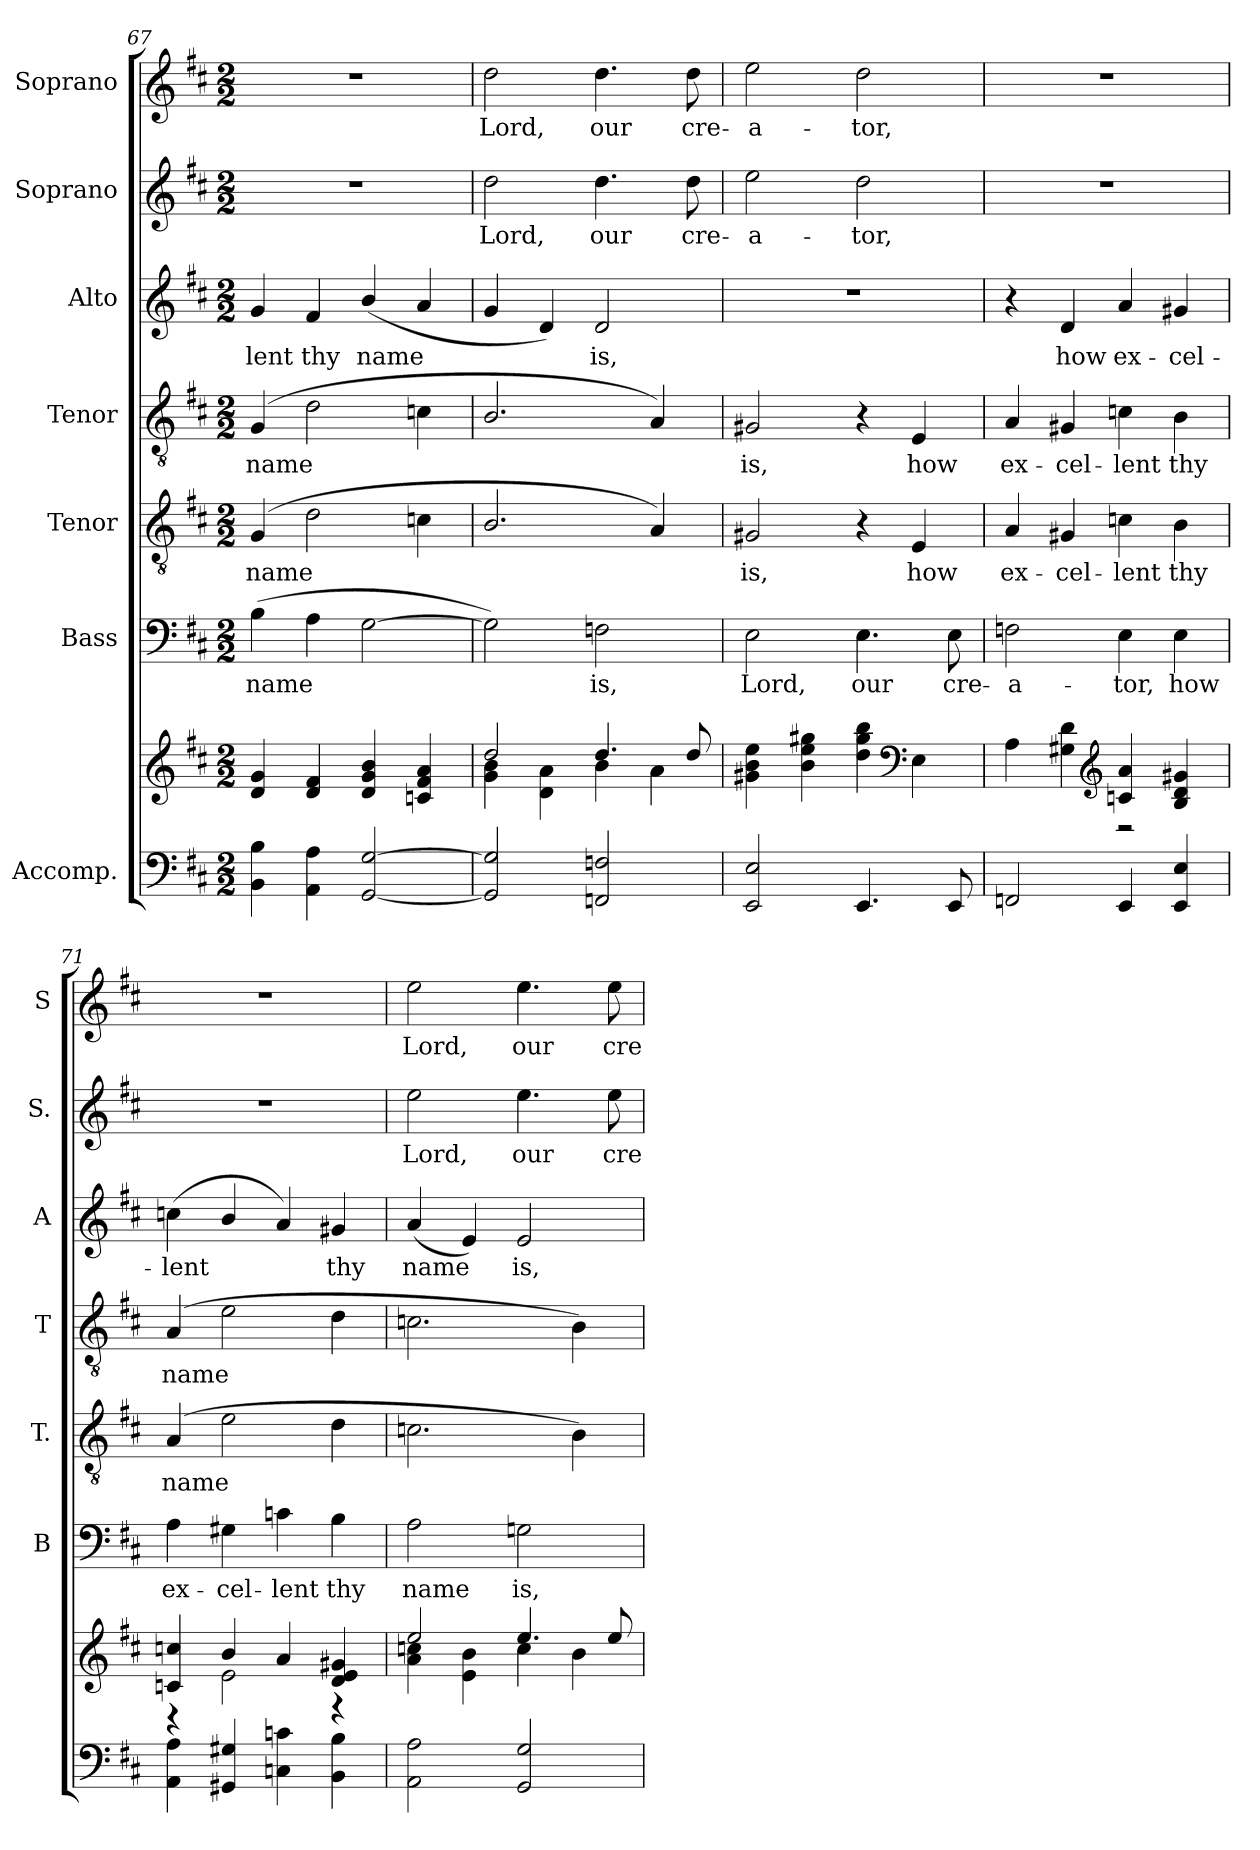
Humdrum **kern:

**kern	**kern	**kern	**text	**kern	**text	**kern	**text	**kern	**text	**kern	**text	**kern	**text
*part7	*part7	*part6	*part6	*part5	*part5	*part4	*part4	*part3	*part3	*part2	*part2	*part1	*part1
*staff8	*staff7	*staff6	*staff6	*staff5	*staff5	*staff4	*staff4	*staff3	*staff3	*staff2	*staff2	*staff1	*staff1
*I"Accomp.	*	*I"Bass	*	*I"Tenor	*	*I"Tenor	*	*I"Alto	*	*I"Soprano	*	*I"Soprano	*
*	*	*I'B	*	*I'T.	*	*I'T	*	*I'A	*	*I'S.	*	*I'S	*
*clefF4	*clefG2	*clefF4	*	*clefGv2	*	*clefGv2	*	*clefG2	*	*clefG2	*	*clefG2	*
*k[f#c#]	*k[f#c#]	*k[f#c#]	*	*k[f#c#]	*	*k[f#c#]	*	*k[f#c#]	*	*k[f#c#]	*	*k[f#c#]	*
*D:	*D:	*D:	*	*D:	*	*D:	*	*D:	*	*D:	*	*D:	*
*M2/2	*M2/2	*M2/2	*	*M2/2	*	*M2/2	*	*M2/2	*	*M2/2	*	*M2/2	*
=67	=67	=67	=67	=67	=67	=67	=67	=67	=67	=67	=67	=67	=67
!	!	!	!LO:LY:b	!	!LO:LY:b	!	!LO:LY:b	!	!LO:LY:b	!	!	!	!
4BB\ 4B\	4d/ 4g/	(>4B\	name	(<4G/	name	(<4G/	name	4g/	-lent	1r	.	1r	.
!	!	!	!	!	!	!	!	!	!LO:LY:b	!	!	!	!
4AA\ 4A\	4d/ 4f#/	4A\	.	2d\	.	2d\	.	4f#/	thy	.	.	.	.
!	!	!	!	!	!	!	!	!	!LO:LY:b	!	!	!	!
[2GG/ [2G/	4d/ 4g/ 4b/	[2G\	.	.	.	.	.	(<4b/	name	.	.	.	.
.	4cn/ 4f#/ 4a/	.	.	4cn\	.	4cn\	.	4a/	.	.	.	.	.
=68	=68	=68	=68	=68	=68	=68	=68	=68	=68	=68	=68	=68	=68
*	*^	*	*	*	*	*	*	*	*	*	*	*	*
!	!	!	!	!	!	!	!	!	!	!	!	!LO:LY:b	!	!LO:LY:b
2GG/] 2G/]	2dd/	4g\ 4b\	2G\])	.	2.B/	.	2.B/	.	4g/	.	2dd\	Lord,	2dd\	Lord,
.	.	4d\ 4a\	.	.	.	.	.	.	4d/)	.	.	.	.	.
!	!	!	!	!LO:LY:b	!	!	!	!	!	!LO:LY:b	!	!LO:LY:b	!	!LO:LY:b
2FFn/ 2Fn/	4.dd/	4b\	2Fn\	is,	.	.	.	.	2d/	is,	4.dd\	our	4.dd\	our
.	.	4a\	.	.	4A/)	.	4A/)	.	.	.	.	.	.	.
!	!	!	!	!	!	!	!	!	!	!	!	!LO:LY:b	!	!LO:LY:b
.	8dd/	.	.	.	.	.	.	.	.	.	8dd\	cre-	8dd\	cre-
!!LO:PB:g=z
=69	=69	=69	=69	=69	=69	=69	=69	=69	=69	=69	=69	=69	=69	=69
!	!	!	!	!LO:LY:b	!	!LO:LY:b	!	!LO:LY:b	!	!	!	!LO:LY:b	!	!LO:LY:b
2EE/ 2E/	1ryy	4g#X\ 4b\ 4ee\	2E\	Lord,	2G#X/	is,	2G#X/	is,	1r	.	2ee\	-a-	2ee\	-a-
.	.	4b\ 4ee\ 4gg#X\	.	.	.	.	.	.	.	.	.	.	.	.
!	!	!	!	!LO:LY:b	!	!	!	!	!	!	!	!LO:LY:b	!	!LO:LY:b
4.EE/	.	4dd\ 4gg#\ 4bb\	4.E\	our	4r	.	4r	.	.	.	2dd\	-tor,	2dd\	-tor,
*	*clefF4	*	*	*	*	*	*	*	*	*	*	*	*	*
!	!	!	!	!	!	!LO:LY:b	!	!LO:LY:b	!	!	!	!	!	!
.	.	4E\	.	.	4E/	how	4E/	how	.	.	.	.	.	.
!	!	!	!	!LO:LY:b	!	!	!	!	!	!	!	!	!	!
8EE/	.	.	8E\	cre-	.	.	.	.	.	.	.	.	.	.
=70	=70	=70	=70	=70	=70	=70	=70	=70	=70	=70	=70	=70	=70	=70
!	!	!	!	!LO:LY:b	!	!LO:LY:b	!	!LO:LY:b	!	!	!	!	!	!
2FFn/	2ryy	4A\	2Fn\	-a-	4A/	ex-	4A/	ex-	4r	.	1r	.	1r	.
!	!	!	!	!	!	!LO:LY:b	!	!LO:LY:b	!	!LO:LY:b	!	!	!	!
.	.	4G#X\ 4d\	.	.	4G#X/	-cel-	4G#X/	-cel-	4d/	how	.	.	.	.
*	*clefG2	*	*	*	*	*	*	*	*	*	*	*	*	*
!	!	!	!	!LO:LY:b	!	!LO:LY:b	!	!LO:LY:b	!	!LO:LY:b	!	!	!	!
4EE/	4cn/ 4a/	2r	4E\	-tor,	4cn\	-lent	4cn\	-lent	4a/	ex-	.	.	.	.
!	!	!	!	!LO:LY:b	!	!LO:LY:b	!	!LO:LY:b	!	!LO:LY:b	!	!	!	!
4EE/ 4E/	4B/ 4d/ 4g#X/	.	4E\	how	4B\	thy	4B\	thy	4g#X/	-cel-	.	.	.	.
=71	=71	=71	=71	=71	=71	=71	=71	=71	=71	=71	=71	=71	=71	=71
!	!	!	!	!LO:LY:b	!	!LO:LY:b	!	!LO:LY:b	!	!LO:LY:b	!	!	!	!
4AA\ 4A\	4cn/ 4ccn/	4r	4A\	ex-	(>4A/	name	(>4A/	name	(<4ccn\	-lent	1r	.	1r	.
!	!	!	!	!LO:LY:b	!	!	!	!	!	!	!	!	!	!
4GG#X/ 4G#X/	4b/	2e\	4G#X\	-cel-	2e\	.	2e\	.	4b/	.	.	.	.	.
!	!	!	!	!LO:LY:b	!	!	!	!	!	!	!	!	!	!
4Cn\ 4cn\	4a/	.	4cn\	-lent	.	.	.	.	4a/)	.	.	.	.	.
!	!	!	!	!LO:LY:b	!	!	!	!	!	!LO:LY:b	!	!	!	!
4BB\ 4B\	4d/ 4e/ 4g#X/	4r	4B\	thy	4d\	.	4d\	.	4g#X/	thy	.	.	.	.
=72	=72	=72	=72	=72	=72	=72	=72	=72	=72	=72	=72	=72	=72	=72
!	!	!	!	!LO:LY:b	!	!	!	!	!	!LO:LY:b	!	!LO:LY:b	!	!LO:LY:b
2AA\ 2A\	2ee/	4a\ 4ccn\	2A\	name	2.cn\	.	2.cn\	.	(<4a/	name	2ee\	Lord,	2ee\	Lord,
.	.	4e\ 4b\	.	.	.	.	.	.	4e/)	.	.	.	.	.
!	!	!	!	!LO:LY:b	!	!	!	!	!	!LO:LY:b	!	!LO:LY:b	!	!LO:LY:b
2GG/ 2G/	4.ee/	4cc\	2Gni\	is,	.	.	.	.	2e/	is,	4.ee\	our	4.ee\	our
.	.	4b\	.	.	4B\)	.	4B\)	.	.	.	.	.	.	.
!	!	!	!	!	!	!	!	!	!	!	!	!LO:LY:b	!	!LO:LY:b
.	8ee/	.	.	.	.	.	.	.	.	.	8ee\	cre-	8ee\	cre-
*	*v	*v	*	*	*	*	*	*	*	*	*	*	*	*
=	=	=	=	=	=	=	=	=	=	=	=	=	=
*-	*-	*-	*-	*-	*-	*-	*-	*-	*-	*-	*-	*-	*-
